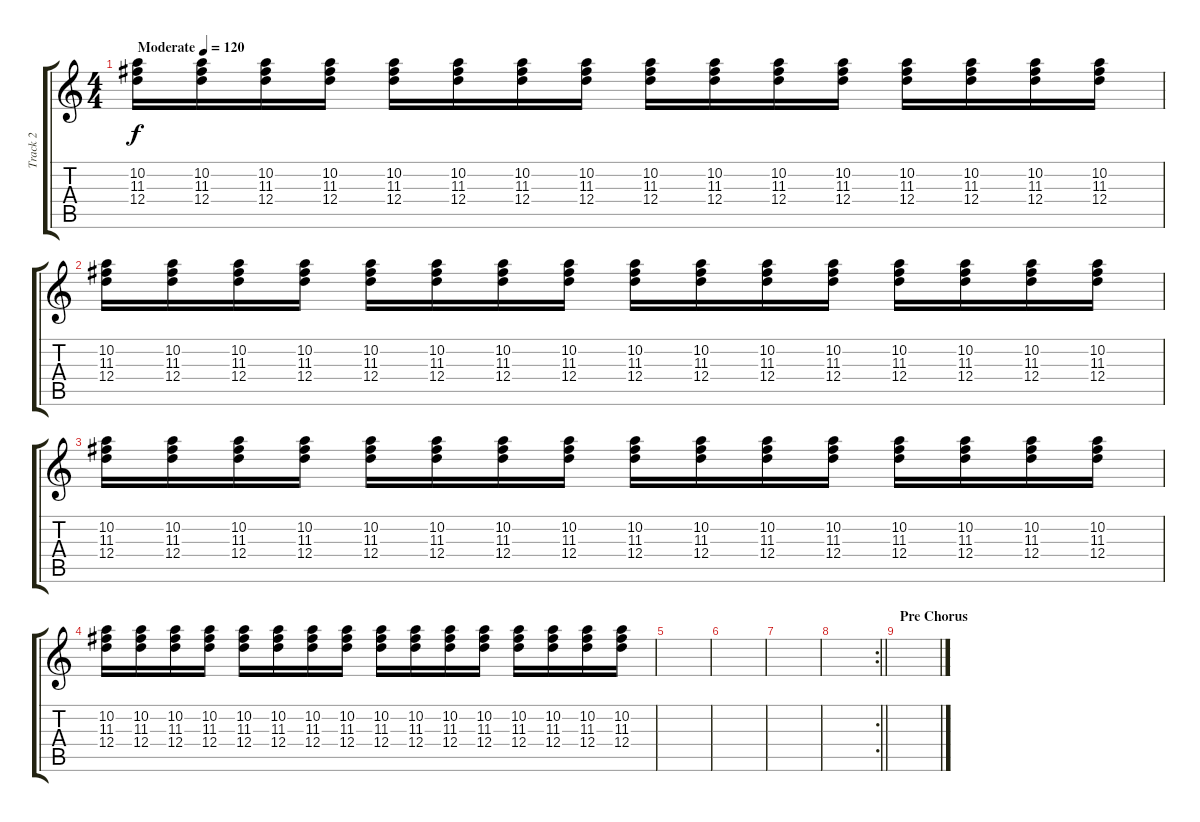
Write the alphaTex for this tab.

\track ("Track 2" "Track 2") {instrument acousticguitarsteel}
\staff {score tabs}
\tuning (E4 B3 G3 D3 A2 E2) {hide}
\ts (4 4)
\tempo (120 "Moderate")
\clef g2
\ks c
(10.2 11.3 12.4).16{dy f instrument acousticguitarsteel} (10.2 11.3 12.4).16 (10.2 11.3 12.4).16 (10.2 11.3 12.4).16 (10.2 11.3 12.4).16 (10.2 11.3 12.4).16 (10.2 11.3 12.4).16 (10.2 11.3 12.4).16 (10.2 11.3 12.4).16 (10.2 11.3 12.4).16 (10.2 11.3 12.4).16 (10.2 11.3 12.4).16 (10.2 11.3 12.4).16 (10.2 11.3 12.4).16 (10.2 11.3 12.4).16 (10.2 11.3 12.4).16 |
(10.2 11.3 12.4).16 (10.2 11.3 12.4).16 (10.2 11.3 12.4).16 (10.2 11.3 12.4).16 (10.2 11.3 12.4).16 (10.2 11.3 12.4).16 (10.2 11.3 12.4).16 (10.2 11.3 12.4).16 (10.2 11.3 12.4).16 (10.2 11.3 12.4).16 (10.2 11.3 12.4).16 (10.2 11.3 12.4).16 (10.2 11.3 12.4).16 (10.2 11.3 12.4).16 (10.2 11.3 12.4).16 (10.2 11.3 12.4).16 |
(10.2 11.3 12.4).16 (10.2 11.3 12.4).16 (10.2 11.3 12.4).16 (10.2 11.3 12.4).16 (10.2 11.3 12.4).16 (10.2 11.3 12.4).16 (10.2 11.3 12.4).16 (10.2 11.3 12.4).16 (10.2 11.3 12.4).16 (10.2 11.3 12.4).16 (10.2 11.3 12.4).16 (10.2 11.3 12.4).16 (10.2 11.3 12.4).16 (10.2 11.3 12.4).16 (10.2 11.3 12.4).16 (10.2 11.3 12.4).16 |
(10.2 11.3 12.4).16 (10.2 11.3 12.4).16 (10.2 11.3 12.4).16 (10.2 11.3 12.4).16 (10.2 11.3 12.4).16 (10.2 11.3 12.4).16 (10.2 11.3 12.4).16 (10.2 11.3 12.4).16 (10.2 11.3 12.4).16 (10.2 11.3 12.4).16 (10.2 11.3 12.4).16 (10.2 11.3 12.4).16 (10.2 11.3 12.4).16 (10.2 11.3 12.4).16 (10.2 11.3 12.4).16 (10.2 11.3 12.4).16 |
|
|
|
\rc 2
\barLineRight lightlight
|
\section ("" "Pre Chorus")
